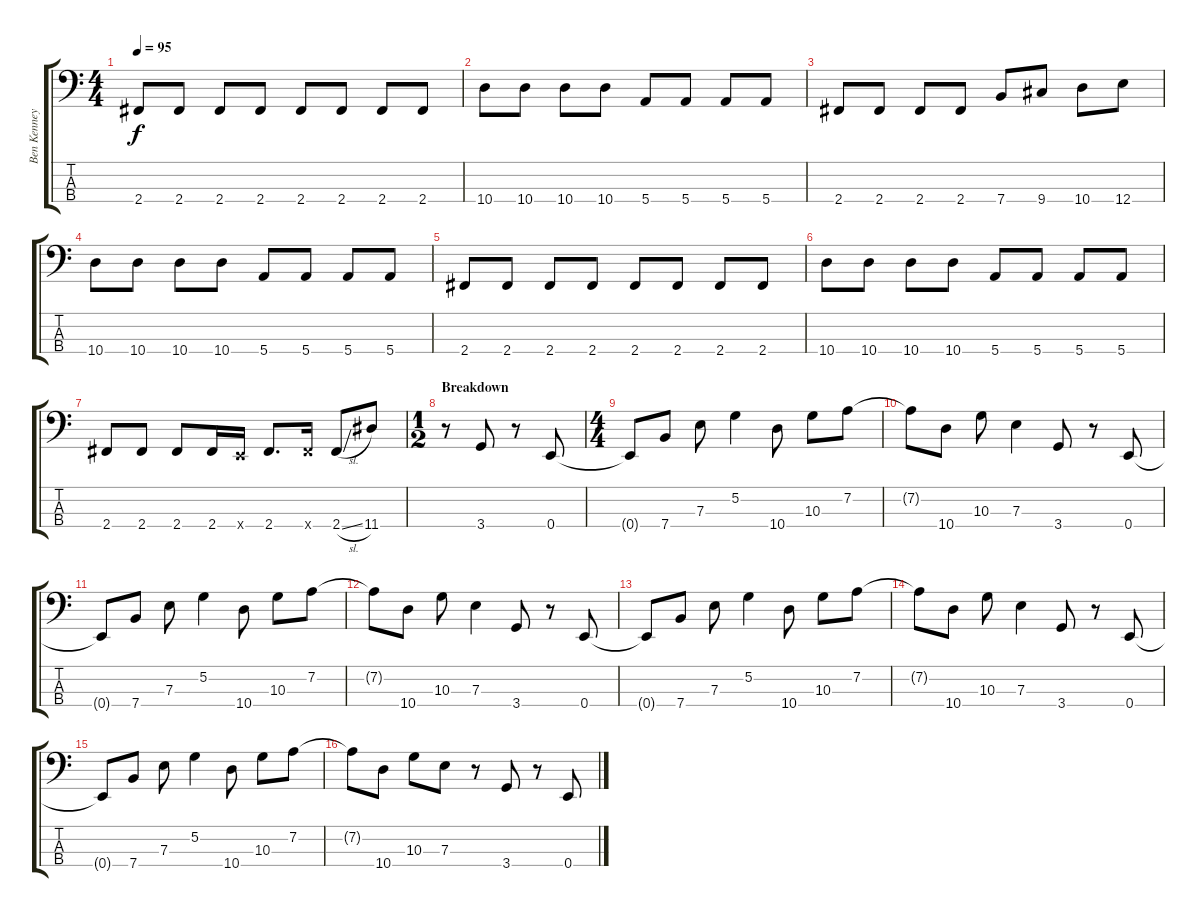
\track ("Ben Kenney - Bass" "Ben Kenney") {instrument electricbassfinger}
\staff {score tabs}
\tuning (G2 D2 A1 E1) {hide}
\ts (4 4)
\tempo 95
\clef f4
\ks aminor
2.4.8{dy f} 2.4.8 2.4.8 2.4.8 2.4.8 2.4.8 2.4.8 2.4.8 |
10.4.8 10.4.8 10.4.8 10.4.8 5.4.8 5.4.8 5.4.8 5.4.8 |
2.4.8 2.4.8 2.4.8 2.4.8 7.4.8 9.4.8 10.4.8 12.4.8 |
10.4.8 10.4.8 10.4.8 10.4.8 5.4.8 5.4.8 5.4.8 5.4.8 |
2.4.8 2.4.8 2.4.8 2.4.8 2.4.8 2.4.8 2.4.8 2.4.8 |
10.4.8 10.4.8 10.4.8 10.4.8 5.4.8 5.4.8 5.4.8 5.4.8 |
2.4.8 2.4.8 2.4.8 2.4.16 0.4{x}.16 2.4.8{d} 2.4{x}.16 2.4{sl}.8 11.4.8 |
\ts (1 2)
\section ("" "Breakdown")
r.8 3.4.8 r.8 0.4.8 |
\ts (4 4)
0.4{t}.8 7.4.8 7.3.8 5.2.4 10.4.8 10.3.8 7.2.8 |
7.2{t}.8 10.4.8 10.3.8 7.3.4 3.4.8 r.8 0.4.8 |
0.4{t}.8 7.4.8 7.3.8 5.2.4 10.4.8 10.3.8 7.2.8 |
7.2{t}.8 10.4.8 10.3.8 7.3.4 3.4.8 r.8 0.4.8 |
0.4{t}.8 7.4.8 7.3.8 5.2.4 10.4.8 10.3.8 7.2.8 |
7.2{t}.8 10.4.8 10.3.8 7.3.4 3.4.8 r.8 0.4.8 |
0.4{t}.8 7.4.8 7.3.8 5.2.4 10.4.8 10.3.8 7.2.8 |
7.2{t}.8 10.4.8 10.3.8 7.3.8 r.8 3.4.8 r.8 0.4.8
